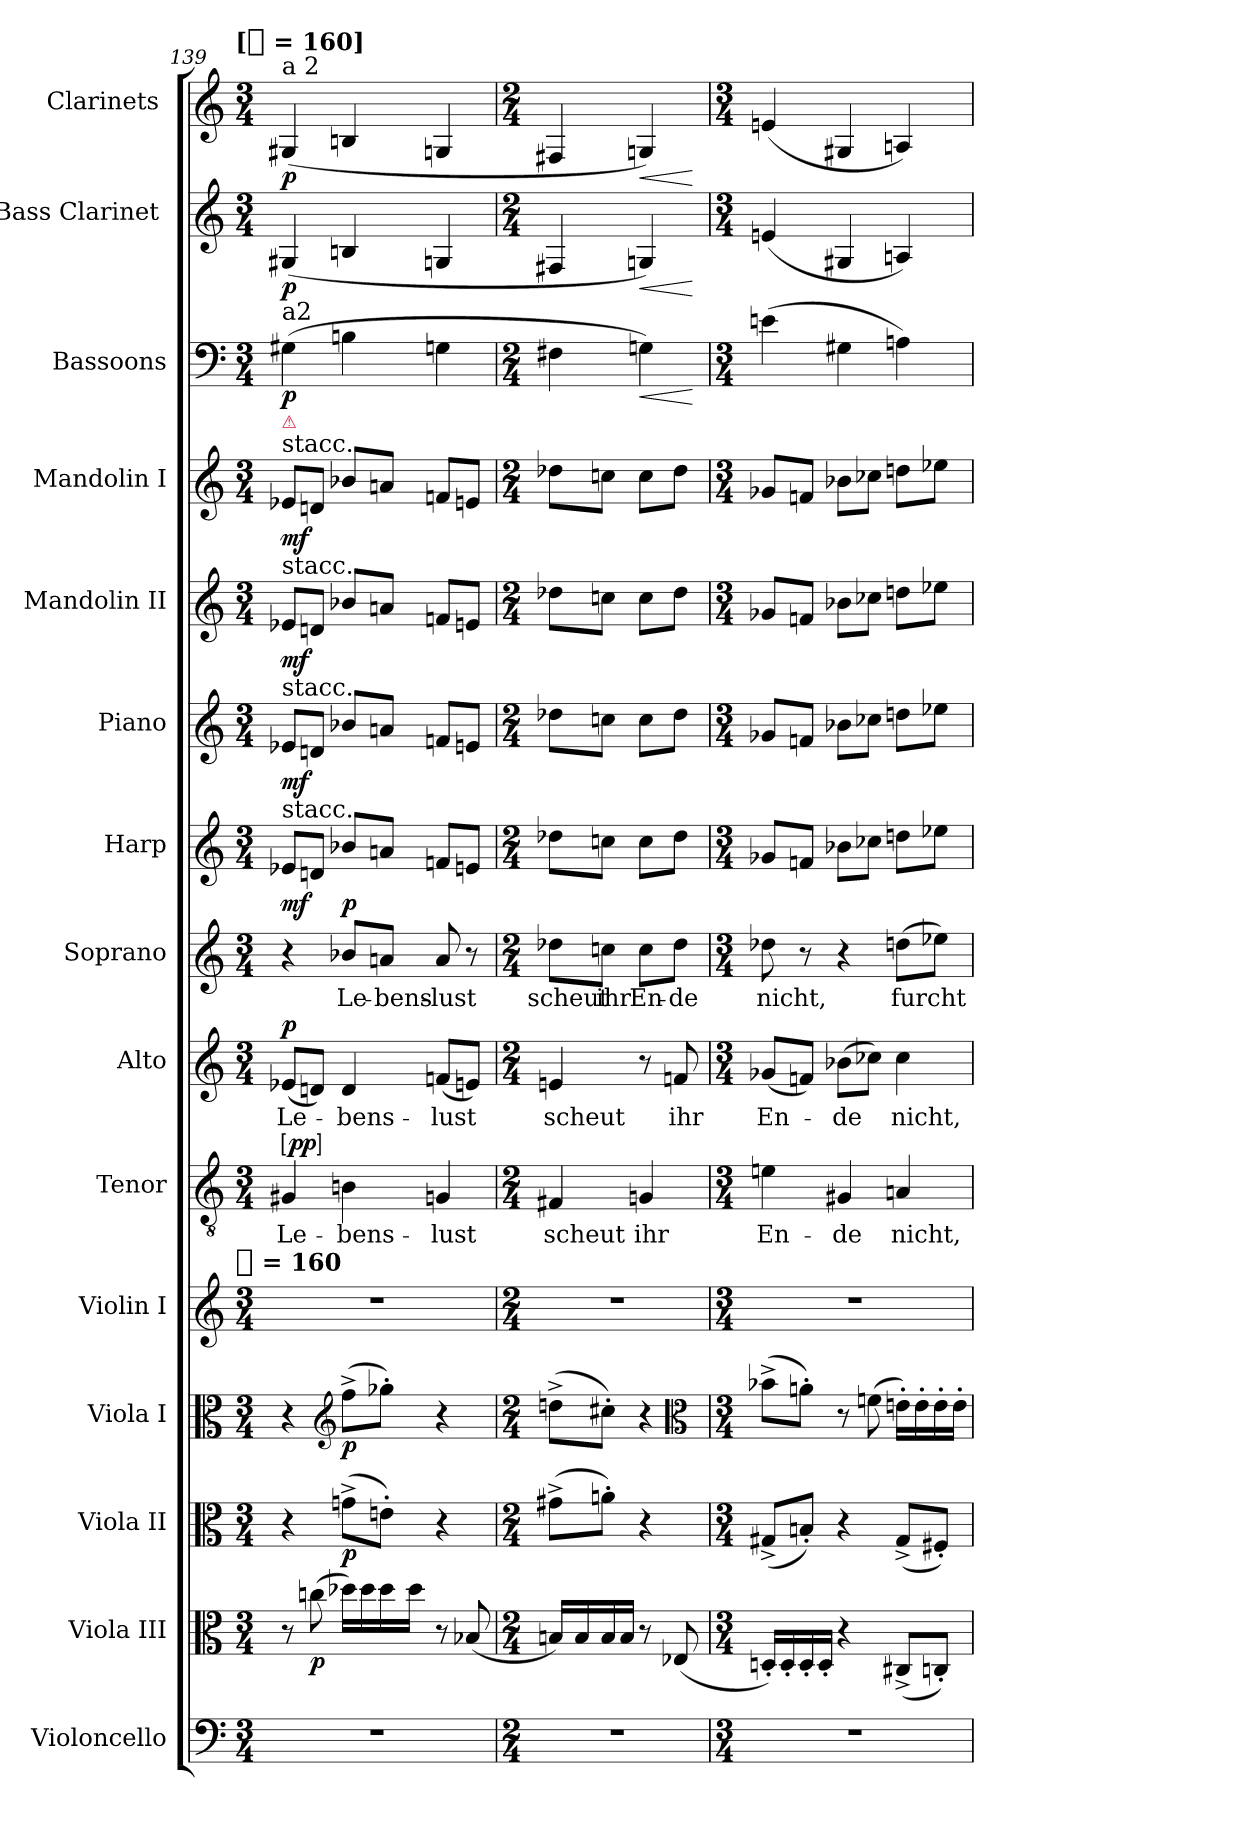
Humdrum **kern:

**kern	**kern	**dynam	**kern	**dynam	**kern	**dynam	**kern	**kern	**text	**dynam	**kern	**text	**dynam	**kern	**text	**dynam	**kern	**dynam	**kern	**dynam	**kern	**dynam	**kern	**dynam	**kern	**dynam	**kern	**dynam	**kern	**dynam
*part15	*part14	*part14	*part13	*part13	*part12	*part12	*part11	*part10	*part10	*part10	*part9	*part9	*part9	*part8	*part8	*part8	*part7	*part7	*part6	*part6	*part5	*part5	*part4	*part4	*part3	*part3	*part2	*part2	*part1	*part1
*staff15	*staff14	*staff14	*staff13	*staff13	*staff12	*staff12	*staff11	*staff10	*staff10	*staff10	*staff9	*staff9	*staff9	*staff8	*staff8	*staff8	*staff7	*staff7	*staff6	*staff6	*staff5	*staff5	*staff4	*staff4	*staff3	*staff3	*staff2	*staff2	*staff1	*staff1
*I"Violoncello	*I"Viola III	*	*I"Viola II	*	*I"Viola I	*	*I"Violin I	*I"Tenor	*	*	*I"Alto	*	*	*I"Soprano	*	*	*I"Harp	*	*I"Piano	*	*I"Mandolin II	*	*I"Mandolin I	*	*I"Bassoons	*	*I"Bass Clarinet [C]	*	*I"Clarinets [C]	*
*I'Vc.	*I'Vla.	*	*I'Vla.	*	*I'Vla.	*	*I'Vln. I	*I'T.	*	*	*I'A.	*	*	*I'S.	*	*	*I'Hp.	*	*I'Pno.	*	*I'Mand.	*	*I'Mand.	*	*I'Bsn.	*	*I'B. Cl.	*	*I'Cl.	*
*clefF4	*clefC3	*	*clefC3	*	*clefC3	*	*clefG2	*clefGv2	*	*	*clefG2	*	*	*clefG2	*	*	*clefG2	*	*clefG2	*	*clefG2	*	*clefG2	*	*clefF4	*	*clefG2	*	*clefG2	*
*k[]	*k[]	*	*k[]	*	*k[]	*	*k[]	*k[]	*	*	*k[]	*	*	*k[]	*	*	*k[]	*	*k[]	*	*k[]	*	*k[]	*	*k[]	*	*k[]	*	*k[]	*
!!LO:TX:omd:t=[[quarter] = 160]
*M3/4	*M3/4	*	*M3/4	*	*M3/4	*	*M3/4	*M3/4	*	*	*M3/4	*	*	*M3/4	*	*	*M3/4	*	*M3/4	*	*M3/4	*	*M3/4	*	*M3/4	*	*M3/4	*	*M3/4	*
*MM160	*MM160	*	*MM160	*	*MM160	*	*MM160	*MM160	*	*	*MM160	*	*	*MM160	*	*	*MM160	*	*MM160	*	*MM160	*	*MM160	*	*MM160	*	*MM160	*	*MM160	*
=139	=139	=139	=139	=139	=139	=139	=139	=139	=139	=139	=139	=139	=139	=139	=139	=139	=139	=139	=139	=139	=139	=139	=139	=139	=139	=139	=139	=139	=139	=139
!	!	!	!	!	!	!	!LO:TX:t=[quarter] = 160	!	!	!	!	!	!	!	!	!	!	!	!	!	!	!	!	!	!	!	!	!	!	!
!	!	!	!	!	!	!	!	!	!	!	!	!	!	!	!	!	!	!	!	!	!	!	!	!	!	!	!	!	!LO:TX:a:t=a 2	!
!	!	!	!	!	!	!	!	!	!	!	!	!	!	!	!	!	!	!	!	!	!	!	!	!	!LO:TX:a:t=a2	!	!	!	!	!
!	!	!	!	!	!	!	!	!	!	!	!	!	!	!	!	!	!	!	!	!	!	!	!LO:TX:a:t=stacc.	!	!	!	!	!	!	!
!	!	!	!	!	!	!	!	!	!	!	!	!	!	!	!	!	!	!	!	!	!	!	!LO:TX:a:color=crimson:t=⚠	!	!	!	!	!	!	!
!	!	!	!	!	!	!	!	!	!	!	!	!	!	!	!	!	!	!	!	!	!LO:TX:a:t=stacc.	!	!	!	!	!	!	!	!	!
!	!	!	!	!	!	!	!	!	!	!	!	!	!	!	!	!	!	!	!LO:TX:a:t=stacc.	!	!	!	!	!	!	!	!	!	!	!
!	!	!	!	!	!	!	!	!	!	!	!	!	!	!	!	!	!LO:TX:a:t=stacc.	!	!	!	!	!	!	!	!	!	!	!	!	!
!	!	!	!	!	!	!	!	!	!	!LO:DY:a:ed=brack	!	!	!LO:DY:a	!	!	!	!	!	!	!	!	!	!	!	!	!	!	!	!	!
4%3r	8r	.	4r	.	4r	.	4%3r	4G#X	Le-	pp	(8e-XL	Le-	p	4r	.	.	8e-X/L	mf	8e-X/L	mf	8e-X/L	mf	8e-X/L	mf	(4G#X	p	(4G#X	p	(4G#X	p
.	(8ccn	p	.	.	.	.	.	.	.	.	8dnJ)	.	.	.	.	.	8dn/J	.	8dn/J	.	8dn/J	.	8dn/J	.	.	.	.	.	.	.
*	*	*	*	*	*clefG2	*	*	*	*	*	*	*	*	*	*	*	*	*	*	*	*	*	*	*	*	*	*	*	*	*
!	!	!	!	!	!	!	!	!	!	!	!	!	!	!	!	!LO:DY:a	!	!	!	!	!	!	!	!	!	!	!	!	!	!
.	16dd-XLL)	.	(8gn^L	p	(8ff^L	p	.	4Bn	-bens-	.	4d	-bens-	.	8b-XL	Le-	p	8b-X/L	.	8b-X/L	.	8b-X/L	.	8b-X/L	.	4Bn	.	4Bn	.	4Bn	.
.	16dd-	.	.	.	.	.	.	.	.	.	.	.	.	.	.	.	.	.	.	.	.	.	.	.	.	.	.	.	.	.
.	16dd-	.	8en'J)	.	8gg-X'J)	.	.	.	.	.	.	.	.	8anJ	-bens-	.	8an/J	.	8an/J	.	8an/J	.	8an/J	.	.	.	.	.	.	.
.	16dd-JJ	.	.	.	.	.	.	.	.	.	.	.	.	.	.	.	.	.	.	.	.	.	.	.	.	.	.	.	.	.
.	8r	.	4r	.	4r	.	.	4Gn	-lust	.	(8fnL	-lust	.	8a	-lust	.	8fn/L	.	8fn/L	.	8fn/L	.	8fn/L	.	4Gn	.	4Gn	.	4Gn	.
.	(8B-X	.	.	.	.	.	.	.	.	.	8enJ)	.	.	8r	.	.	8en/J	.	8en/J	.	8en/J	.	8en/J	.	.	.	.	.	.	.
=140	=140	=140	=140	=140	=140	=140	=140	=140	=140	=140	=140	=140	=140	=140	=140	=140	=140	=140	=140	=140	=140	=140	=140	=140	=140	=140	=140	=140	=140	=140
*M2/4	*M2/4	*	*M2/4	*	*M2/4	*	*M2/4	*M2/4	*	*	*M2/4	*	*	*M2/4	*	*	*M2/4	*	*M2/4	*	*M2/4	*	*M2/4	*	*M2/4	*	*M2/4	*	*M2/4	*
2r	16BnLL)	.	(8g#X^L	.	(8ddn^L	.	2r	4F#X	scheut	.	4en	scheut	.	8dd-XL	scheut	.	8dd-X\L	.	8dd-X\L	.	8dd-X\L	.	8dd-X\L	.	4F#X	.	4F#X	.	4F#X	.
.	16B	.	.	.	.	.	.	.	.	.	.	.	.	.	.	.	.	.	.	.	.	.	.	.	.	.	.	.	.	.
.	16B	.	8an'J)	.	8cc#X'J)	.	.	.	.	.	.	.	.	8ccnJ	ihr	.	8ccn\J	.	8ccn\J	.	8ccn\J	.	8ccn\J	.	.	.	.	.	.	.
.	16BJJ	.	.	.	.	.	.	.	.	.	.	.	.	.	.	.	.	.	.	.	.	.	.	.	.	.	.	.	.	.
!	!	!	!	!	!	!	!	!	!	!	!	!	!	!	!	!	!	!	!	!	!	!	!	!	!	!LO:HP:b	!	!LO:HP:b	!	!LO:HP:b
.	8r	.	4r	.	4r	.	.	4Gn	ihr	.	8r	.	.	8ccL	En-	.	8cc\L	.	8cc\L	.	8cc\L	.	8cc\L	.	4Gn)	<	4Gn)	<	4Gn)	<
.	(8E-X	.	.	.	.	.	.	.	.	.	8fn	ihr	.	8dd-J	-de	.	8dd-\J	.	8dd-\J	.	8dd-\J	.	8dd-\J	.	.	.	.	.	.	.
*	*	*	*	*	*clefC3	*	*	*	*	*	*	*	*	*	*	*	*	*	*	*	*	*	*	*	*	*	*	*	*	*
.	.	.	.	.	.	.	.	.	.	.	.	.	.	.	.	.	.	.	.	.	.	.	.	.	.	[	.	[	.	[
=141	=141	=141	=141	=141	=141	=141	=141	=141	=141	=141	=141	=141	=141	=141	=141	=141	=141	=141	=141	=141	=141	=141	=141	=141	=141	=141	=141	=141	=141	=141
*M3/4	*M3/4	*	*M3/4	*	*M3/4	*	*M3/4	*M3/4	*	*	*M3/4	*	*	*M3/4	*	*	*M3/4	*	*M3/4	*	*M3/4	*	*M3/4	*	*M3/4	*	*M3/4	*	*M3/4	*
4%3r	16Dn'LL)	.	(8G#X^L	.	(8b-X^L	.	4%3r	4en	En-	.	(8g-XL	En-	.	8dd-X	nicht,	.	8g-X/L	.	8g-X/L	.	8g-X/L	.	8g-X/L	.	(4en	.	(4en	.	(4en	.
.	16D'	.	.	.	.	.	.	.	.	.	.	.	.	.	.	.	.	.	.	.	.	.	.	.	.	.	.	.	.	.
.	16D'	.	8Bn'J)	.	8an'J)	.	.	.	.	.	8fnJ)	.	.	8r	.	.	8fn/J	.	8fn/J	.	8fn/J	.	8fn/J	.	.	.	.	.	.	.
.	16D'JJ	.	.	.	.	.	.	.	.	.	.	.	.	.	.	.	.	.	.	.	.	.	.	.	.	.	.	.	.	.
.	4r	.	4r	.	8r	.	.	4G#X	-de	.	(8b-XL	-de	.	4r	.	.	8b-X\L	.	8b-X\L	.	8b-X\L	.	8b-X\L	.	4G#X	.	4G#X	.	4G#X	.
.	.	.	.	.	(8fn	.	.	.	.	.	8cc-XJ)	.	.	.	.	.	8cc-X\J	.	8cc-X\J	.	8cc-X\J	.	8cc-X\J	.	.	.	.	.	.	.
.	(8C#X^L	.	(8G#^L	.	16en'LL)	.	.	4An	nicht,	.	4cc-	nicht,	.	(8ddnL	furcht-	.	8ddn\L	.	8ddn\L	.	8ddn\L	.	8ddn\L	.	4An)	.	4An)	.	4An)	.
.	.	.	.	.	16e'	.	.	.	.	.	.	.	.	.	.	.	.	.	.	.	.	.	.	.	.	.	.	.	.	.
.	8Cn'J)	.	8F#X'J)	.	16e'	.	.	.	.	.	.	.	.	8ee-XJ)	.	.	8ee-X\J	.	8ee-X\J	.	8ee-X\J	.	8ee-X\J	.	.	.	.	.	.	.
.	.	.	.	.	16e'JJ	.	.	.	.	.	.	.	.	.	.	.	.	.	.	.	.	.	.	.	.	.	.	.	.	.
=	=	=	=	=	=	=	=	=	=	=	=	=	=	=	=	=	=	=	=	=	=	=	=	=	=	=	=	=	=	=
*-	*-	*-	*-	*-	*-	*-	*-	*-	*-	*-	*-	*-	*-	*-	*-	*-	*-	*-	*-	*-	*-	*-	*-	*-	*-	*-	*-	*-	*-	*-
